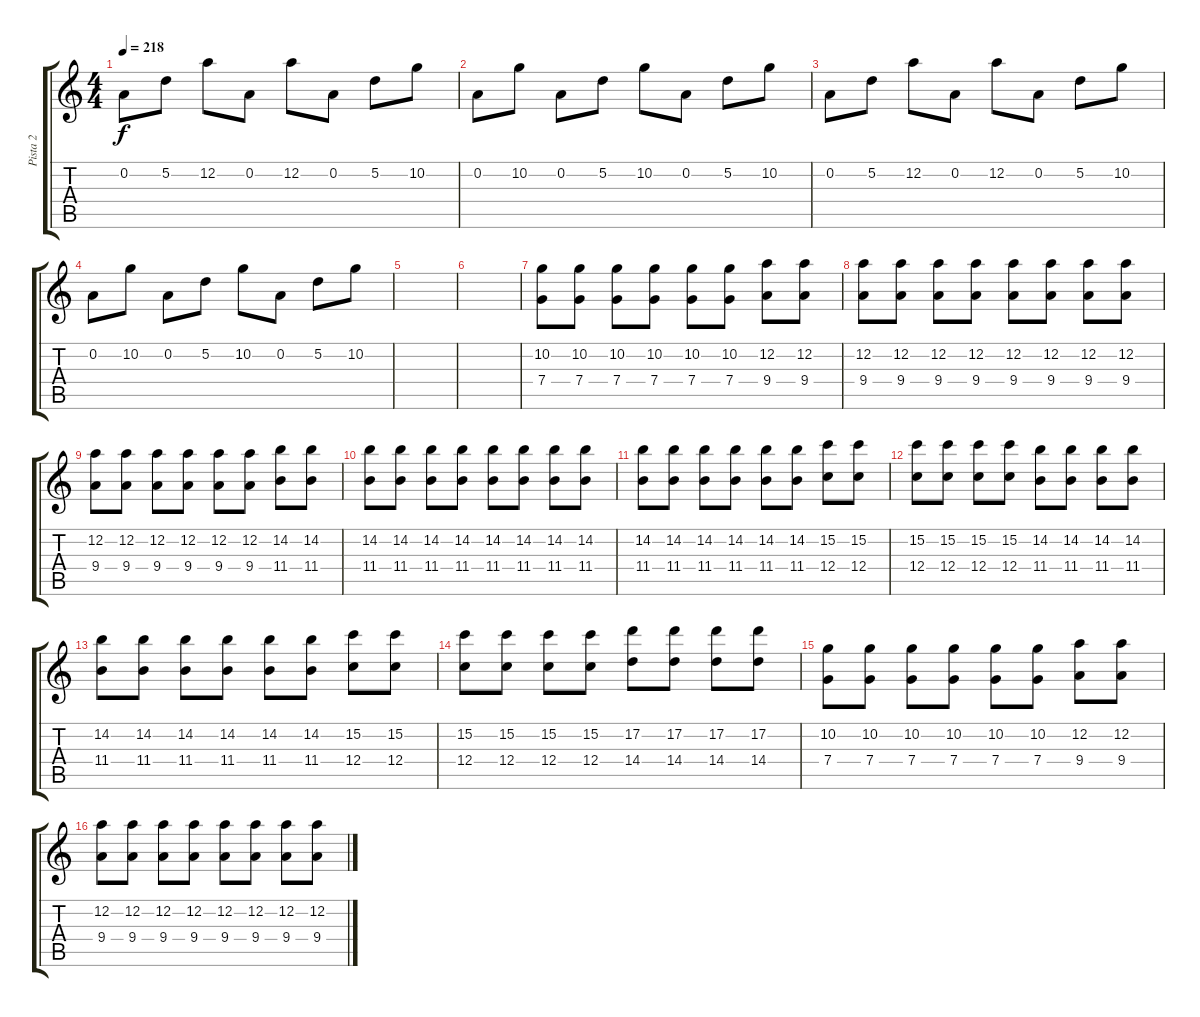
\track ("Pista 2" "Pista 2") {solo instrument distortionguitar}
\staff {score tabs}
\tuning (D4 A3 F3 C3 G2 D2) {hide}
\ts (4 4)
\tempo 218
\clef g2
\ks c
0.2.8{dy f} 5.2.8 12.2.8 0.2.8 12.2.8 0.2.8 5.2.8 10.2.8 |
0.2.8 10.2.8 0.2.8 5.2.8 10.2.8 0.2.8 5.2.8 10.2.8 |
0.2.8 5.2.8 12.2.8 0.2.8 12.2.8 0.2.8 5.2.8 10.2.8 |
0.2.8 10.2.8 0.2.8 5.2.8 10.2.8 0.2.8 5.2.8 10.2.8 |
|
|
(10.2 7.4).8 (10.2 7.4).8 (10.2 7.4).8 (10.2 7.4).8 (10.2 7.4).8 (10.2 7.4).8 (12.2 9.4).8 (12.2 9.4).8 |
(12.2 9.4).8 (12.2 9.4).8 (12.2 9.4).8 (12.2 9.4).8 (12.2 9.4).8 (12.2 9.4).8 (12.2 9.4).8 (12.2 9.4).8 |
(12.2 9.4).8 (12.2 9.4).8 (12.2 9.4).8 (12.2 9.4).8 (12.2 9.4).8 (12.2 9.4).8 (14.2 11.4).8 (14.2 11.4).8 |
(14.2 11.4).8 (14.2 11.4).8 (14.2 11.4).8 (14.2 11.4).8 (14.2 11.4).8 (14.2 11.4).8 (14.2 11.4).8 (14.2 11.4).8 |
(14.2 11.4).8 (14.2 11.4).8 (14.2 11.4).8 (14.2 11.4).8 (14.2 11.4).8 (14.2 11.4).8 (15.2 12.4).8 (15.2 12.4).8 |
(15.2 12.4).8 (15.2 12.4).8 (15.2 12.4).8 (15.2 12.4).8 (14.2 11.4).8 (14.2 11.4).8 (14.2 11.4).8 (14.2 11.4).8 |
(14.2 11.4).8 (14.2 11.4).8 (14.2 11.4).8 (14.2 11.4).8 (14.2 11.4).8 (14.2 11.4).8 (15.2 12.4).8 (15.2 12.4).8 |
(15.2 12.4).8 (15.2 12.4).8 (15.2 12.4).8 (15.2 12.4).8 (17.2 14.4).8 (17.2 14.4).8 (17.2 14.4).8 (17.2 14.4).8 |
(10.2 7.4).8 (10.2 7.4).8 (10.2 7.4).8 (10.2 7.4).8 (10.2 7.4).8 (10.2 7.4).8 (12.2 9.4).8 (12.2 9.4).8 |
(12.2 9.4).8 (12.2 9.4).8 (12.2 9.4).8 (12.2 9.4).8 (12.2 9.4).8 (12.2 9.4).8 (12.2 9.4).8 (12.2 9.4).8
